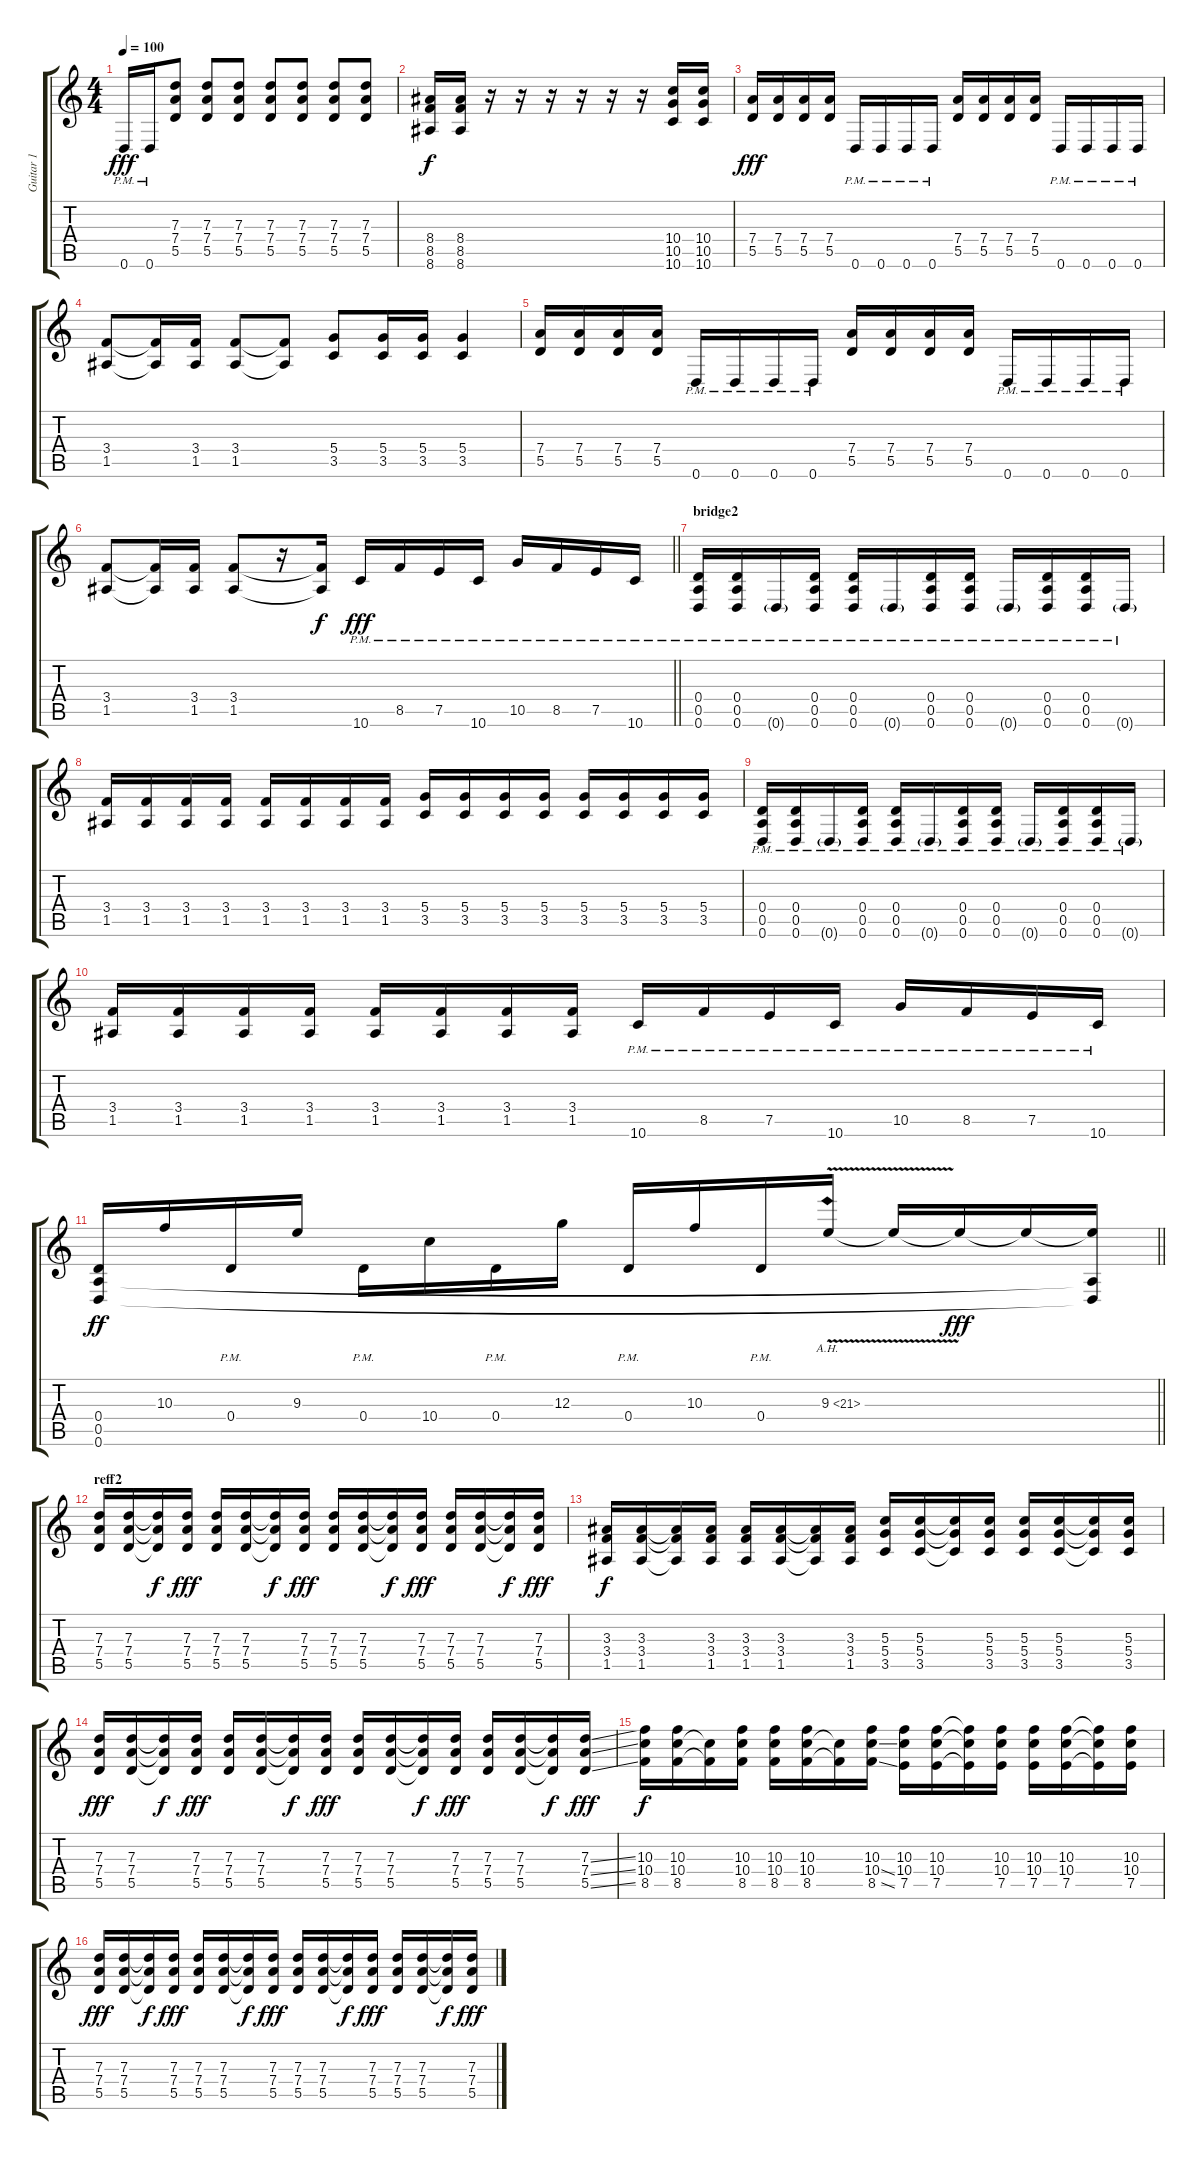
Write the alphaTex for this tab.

\track ("Guitar 1" "Guitar 1") {instrument overdrivenguitar}
\staff {score tabs}
\tuning (E4 B3 G3 D3 A2 D2) {hide}
\ts (4 4)
\tempo 100
\clef g2
\ks c
0.6{pm}.16{dy fff} 0.6{pm}.16 (7.3 7.4 5.5).8 (7.3 7.4 5.5).8 (7.3 7.4 5.5).8 (7.3 7.4 5.5).8 (7.3 7.4 5.5).8 (7.3 7.4 5.5).8 (7.3 7.4 5.5).8 |
(8.4 8.5 8.6).16{dy f} (8.4 8.5 8.6).16 r.16 r.16 r.16 r.16 r.16 r.16 (10.4 10.5 10.6).16 (10.4 10.5 10.6).16 |
(7.4 5.5).16{dy fff} (7.4 5.5).16 (7.4 5.5).16 (7.4 5.5).16 0.6{pm}.16 0.6{pm}.16 0.6{pm}.16 0.6{pm}.16 (7.4 5.5).16 (7.4 5.5).16 (7.4 5.5).16 (7.4 5.5).16 0.6{pm}.16 0.6{pm}.16 0.6{pm}.16 0.6{pm}.16 |
(3.4 1.5).8 (3.4{t} 1.5{t}).16 (3.4 1.5).16 (3.4 1.5).8 (3.4{t} 1.5{t}).8 (5.4 3.5).8 (5.4 3.5).16 (5.4 3.5).16 (5.4 3.5).4 |
(7.4 5.5).16 (7.4 5.5).16 (7.4 5.5).16 (7.4 5.5).16 0.6{pm}.16 0.6{pm}.16 0.6{pm}.16 0.6{pm}.16 (7.4 5.5).16 (7.4 5.5).16 (7.4 5.5).16 (7.4 5.5).16 0.6{pm}.16 0.6{pm}.16 0.6{pm}.16 0.6{pm}.16 |
\barLineRight lightlight
(3.4 1.5).8 (3.4{t} 1.5{t}).16 (3.4 1.5).16 (3.4 1.5).8 r.16 (3.4{t} 1.5{t}).16{dy f} 10.6{pm}.16{dy fff volume 13} 8.5{pm}.16 7.5{pm}.16 10.6{pm}.16 10.5{pm}.16 8.5{pm}.16 7.5{pm}.16 10.6{pm}.16 |
\section ("" "bridge2")
(0.4{pm} 0.5{pm} 0.6{pm}).16 (0.4{pm} 0.5{pm} 0.6{pm}).16 0.6{g pm}.16 (0.4{pm} 0.5{pm} 0.6{pm}).16 (0.4{pm} 0.5{pm} 0.6{pm}).16 0.6{g pm}.16 (0.4{pm} 0.5{pm} 0.6{pm}).16 (0.4{pm} 0.5{pm} 0.6{pm}).16 0.6{g pm}.16 (0.4{pm} 0.5{pm} 0.6{pm}).16 (0.4{pm} 0.5{pm} 0.6{pm}).16 0.6{g pm}.16 |
(3.4 1.5).16 (3.4 1.5).16 (3.4 1.5).16 (3.4 1.5).16 (3.4 1.5).16 (3.4 1.5).16 (3.4 1.5).16 (3.4 1.5).16 (5.4 3.5).16 (5.4 3.5).16 (5.4 3.5).16 (5.4 3.5).16 (5.4 3.5).16 (5.4 3.5).16 (5.4 3.5).16 (5.4 3.5).16 |
(0.4{pm} 0.5{pm} 0.6{pm}).16 (0.4{pm} 0.5{pm} 0.6{pm}).16 0.6{g pm}.16 (0.4{pm} 0.5{pm} 0.6{pm}).16 (0.4{pm} 0.5{pm} 0.6{pm}).16 0.6{g pm}.16 (0.4{pm} 0.5{pm} 0.6{pm}).16 (0.4{pm} 0.5{pm} 0.6{pm}).16 0.6{g pm}.16 (0.4{pm} 0.5{pm} 0.6{pm}).16 (0.4{pm} 0.5{pm} 0.6{pm}).16 0.6{g pm}.16 |
(3.4 1.5).16 (3.4 1.5).16 (3.4 1.5).16 (3.4 1.5).16 (3.4 1.5).16 (3.4 1.5).16 (3.4 1.5).16 (3.4 1.5).16 10.6{pm}.16{volume 13} 8.5{pm}.16 7.5{pm}.16 10.6{pm}.16 10.5{pm}.16 8.5{pm}.16 7.5{pm}.16 10.6{pm}.16 |
\barLineRight lightlight
(0.4 0.5 0.6).16{dy ff} 10.3.16 0.4{pm}.16 9.3.16 0.4{pm}.16 10.4.16 0.4{pm}.16 12.3.16 0.4{pm}.16 10.3.16 0.4{pm}.16 9.3{ah 12 v}.16 9.3{t}.16 9.3{t}.16{dy fff} 9.3{t}.16 (9.3{t} 0.5{t} 0.6{t}).16 |
\section ("" "reff2")
(7.3 7.4 5.5).16 (7.3 7.4 5.5).16 (7.3{t} 7.4{t} 5.5{t}).16{dy f} (7.3 7.4 5.5).16{dy fff} (7.3 7.4 5.5).16 (7.3 7.4 5.5).16 (7.3{t} 7.4{t} 5.5{t}).16{dy f} (7.3 7.4 5.5).16{dy fff} (7.3 7.4 5.5).16 (7.3 7.4 5.5).16 (7.3{t} 7.4{t} 5.5{t}).16{dy f} (7.3 7.4 5.5).16{dy fff} (7.3 7.4 5.5).16 (7.3 7.4 5.5).16 (7.3{t} 7.4{t} 5.5{t}).16{dy f} (7.3 7.4 5.5).16{dy fff} |
(3.3 3.4 1.5).16{dy f} (3.3 3.4 1.5).16 (3.3{t} 3.4{t} 1.5{t}).16 (3.3 3.4 1.5).16 (3.3 3.4 1.5).16 (3.3 3.4 1.5).16 (3.3{t} 3.4{t} 1.5{t}).16 (3.3 3.4 1.5).16 (5.3 5.4 3.5).16 (5.3 5.4 3.5).16 (5.3{t} 5.4{t} 3.5{t}).16 (5.3 5.4 3.5).16 (5.3 5.4 3.5).16 (5.3 5.4 3.5).16 (5.3{t} 5.4{t} 3.5{t}).16 (5.3 5.4 3.5).16 |
(7.3 7.4 5.5).16{dy fff} (7.3 7.4 5.5).16 (7.3{t} 7.4{t} 5.5{t}).16{dy f} (7.3 7.4 5.5).16{dy fff} (7.3 7.4 5.5).16 (7.3 7.4 5.5).16 (7.3{t} 7.4{t} 5.5{t}).16{dy f} (7.3 7.4 5.5).16{dy fff} (7.3 7.4 5.5).16 (7.3 7.4 5.5).16 (7.3{t} 7.4{t} 5.5{t}).16{dy f} (7.3 7.4 5.5).16{dy fff} (7.3 7.4 5.5).16 (7.3 7.4 5.5).16 (7.3{t} 7.4{t} 5.5{t}).16{dy f} (7.3{ss} 7.4{ss} 5.5{ss}).16{dy fff} |
(10.3 10.4 8.5).16{dy f} (10.3 10.4 8.5).16 (10.4{t} 8.5{t}).16 (10.3 10.4 8.5).16 (10.3 10.4 8.5).16 (10.3 10.4 8.5).16 (10.4{t} 8.5{t}).16 (10.3 10.4{ss} 8.5{ss}).16 (10.3 10.4 7.5).16 (10.3 10.4 7.5).16 (10.3{t} 10.4{t} 7.5{t}).16 (10.3 10.4 7.5).16 (10.3 10.4 7.5).16 (10.3 10.4 7.5).16 (10.3{t} 10.4{t} 7.5{t}).16 (10.3 10.4 7.5).16 |
(7.3 7.4 5.5).16{dy fff} (7.3 7.4 5.5).16 (7.3{t} 7.4{t} 5.5{t}).16{dy f} (7.3 7.4 5.5).16{dy fff} (7.3 7.4 5.5).16 (7.3 7.4 5.5).16 (7.3{t} 7.4{t} 5.5{t}).16{dy f} (7.3 7.4 5.5).16{dy fff} (7.3 7.4 5.5).16 (7.3 7.4 5.5).16 (7.3{t} 7.4{t} 5.5{t}).16{dy f} (7.3 7.4 5.5).16{dy fff} (7.3 7.4 5.5).16 (7.3 7.4 5.5).16 (7.3{t} 7.4{t} 5.5{t}).16{dy f} (7.3 7.4 5.5).16{dy fff}
